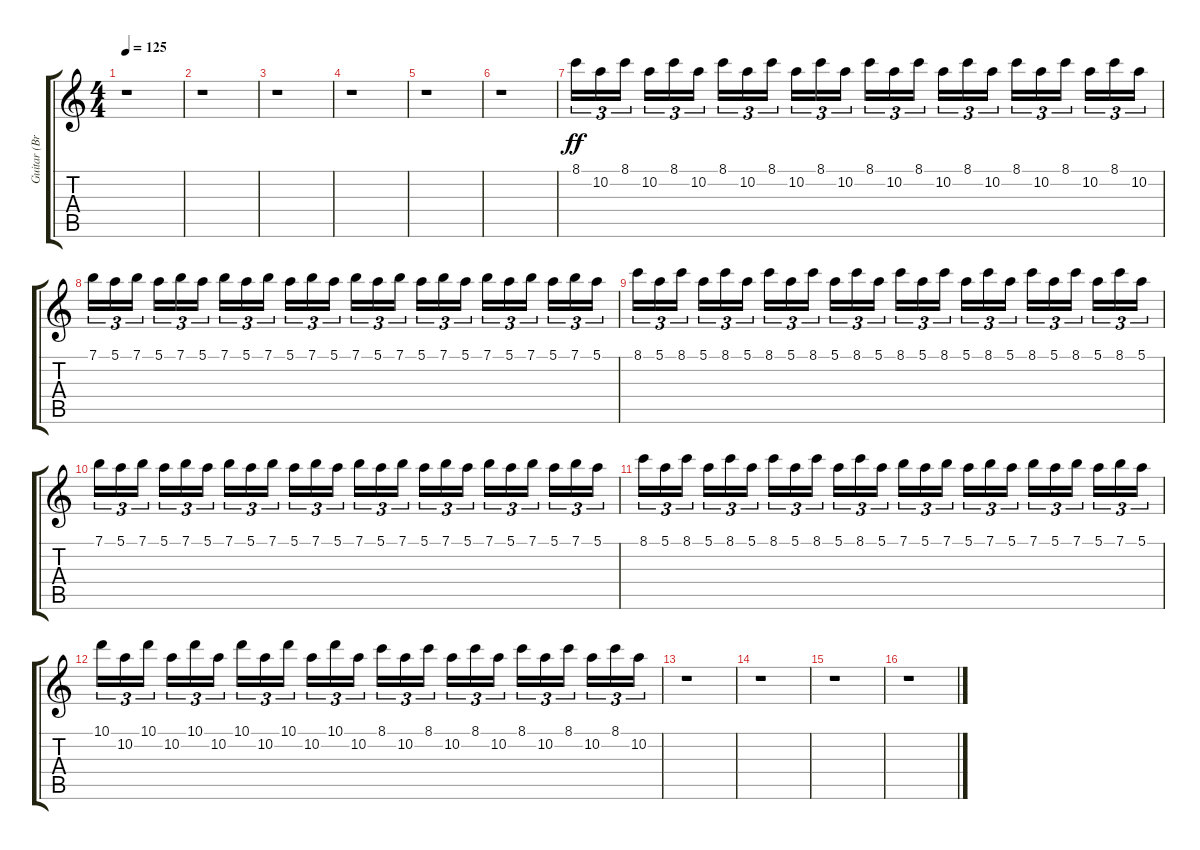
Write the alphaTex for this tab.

\track ("Guitar (Bridge)" "Guitar (Br") {instrument distortionguitar}
\staff {score tabs}
\tuning (E4 B3 G3 D3 A2 E2) {hide}
\ts (4 4)
\tempo 125
\clef g2
\ks c
r.1{dy ff} |
r.1 |
r.1 |
r.1 |
r.1 |
r.1 |
8.1.16{tu (3 2)} 10.2.16{tu (3 2)} 8.1.16{tu (3 2)} 10.2.16{tu (3 2)} 8.1.16{tu (3 2)} 10.2.16{tu (3 2)} 8.1.16{tu (3 2)} 10.2.16{tu (3 2)} 8.1.16{tu (3 2)} 10.2.16{tu (3 2)} 8.1.16{tu (3 2)} 10.2.16{tu (3 2)} 8.1.16{tu (3 2)} 10.2.16{tu (3 2)} 8.1.16{tu (3 2)} 10.2.16{tu (3 2)} 8.1.16{tu (3 2)} 10.2.16{tu (3 2)} 8.1.16{tu (3 2)} 10.2.16{tu (3 2)} 8.1.16{tu (3 2)} 10.2.16{tu (3 2)} 8.1.16{tu (3 2)} 10.2.16{tu (3 2)} |
7.1.16{tu (3 2)} 5.1.16{tu (3 2)} 7.1.16{tu (3 2)} 5.1.16{tu (3 2)} 7.1.16{tu (3 2)} 5.1.16{tu (3 2)} 7.1.16{tu (3 2)} 5.1.16{tu (3 2)} 7.1.16{tu (3 2)} 5.1.16{tu (3 2)} 7.1.16{tu (3 2)} 5.1.16{tu (3 2)} 7.1.16{tu (3 2)} 5.1.16{tu (3 2)} 7.1.16{tu (3 2)} 5.1.16{tu (3 2)} 7.1.16{tu (3 2)} 5.1.16{tu (3 2)} 7.1.16{tu (3 2)} 5.1.16{tu (3 2)} 7.1.16{tu (3 2)} 5.1.16{tu (3 2)} 7.1.16{tu (3 2)} 5.1.16{tu (3 2)} |
8.1.16{tu (3 2)} 5.1.16{tu (3 2)} 8.1.16{tu (3 2)} 5.1.16{tu (3 2)} 8.1.16{tu (3 2)} 5.1.16{tu (3 2)} 8.1.16{tu (3 2)} 5.1.16{tu (3 2)} 8.1.16{tu (3 2)} 5.1.16{tu (3 2)} 8.1.16{tu (3 2)} 5.1.16{tu (3 2)} 8.1.16{tu (3 2)} 5.1.16{tu (3 2)} 8.1.16{tu (3 2)} 5.1.16{tu (3 2)} 8.1.16{tu (3 2)} 5.1.16{tu (3 2)} 8.1.16{tu (3 2)} 5.1.16{tu (3 2)} 8.1.16{tu (3 2)} 5.1.16{tu (3 2)} 8.1.16{tu (3 2)} 5.1.16{tu (3 2)} |
7.1.16{tu (3 2)} 5.1.16{tu (3 2)} 7.1.16{tu (3 2)} 5.1.16{tu (3 2)} 7.1.16{tu (3 2)} 5.1.16{tu (3 2)} 7.1.16{tu (3 2)} 5.1.16{tu (3 2)} 7.1.16{tu (3 2)} 5.1.16{tu (3 2)} 7.1.16{tu (3 2)} 5.1.16{tu (3 2)} 7.1.16{tu (3 2)} 5.1.16{tu (3 2)} 7.1.16{tu (3 2)} 5.1.16{tu (3 2)} 7.1.16{tu (3 2)} 5.1.16{tu (3 2)} 7.1.16{tu (3 2)} 5.1.16{tu (3 2)} 7.1.16{tu (3 2)} 5.1.16{tu (3 2)} 7.1.16{tu (3 2)} 5.1.16{tu (3 2)} |
8.1.16{tu (3 2)} 5.1.16{tu (3 2)} 8.1.16{tu (3 2)} 5.1.16{tu (3 2)} 8.1.16{tu (3 2)} 5.1.16{tu (3 2)} 8.1.16{tu (3 2)} 5.1.16{tu (3 2)} 8.1.16{tu (3 2)} 5.1.16{tu (3 2)} 8.1.16{tu (3 2)} 5.1.16{tu (3 2)} 7.1.16{tu (3 2)} 5.1.16{tu (3 2)} 7.1.16{tu (3 2)} 5.1.16{tu (3 2)} 7.1.16{tu (3 2)} 5.1.16{tu (3 2)} 7.1.16{tu (3 2)} 5.1.16{tu (3 2)} 7.1.16{tu (3 2)} 5.1.16{tu (3 2)} 7.1.16{tu (3 2)} 5.1.16{tu (3 2)} |
10.1.16{tu (3 2)} 10.2.16{tu (3 2)} 10.1.16{tu (3 2)} 10.2.16{tu (3 2)} 10.1.16{tu (3 2)} 10.2.16{tu (3 2)} 10.1.16{tu (3 2)} 10.2.16{tu (3 2)} 10.1.16{tu (3 2)} 10.2.16{tu (3 2)} 10.1.16{tu (3 2)} 10.2.16{tu (3 2)} 8.1.16{tu (3 2)} 10.2.16{tu (3 2)} 8.1.16{tu (3 2)} 10.2.16{tu (3 2)} 8.1.16{tu (3 2)} 10.2.16{tu (3 2)} 8.1.16{tu (3 2)} 10.2.16{tu (3 2)} 8.1.16{tu (3 2)} 10.2.16{tu (3 2)} 8.1.16{tu (3 2)} 10.2.16{tu (3 2)} |
r.1 |
r.1 |
r.1 |
r.1
